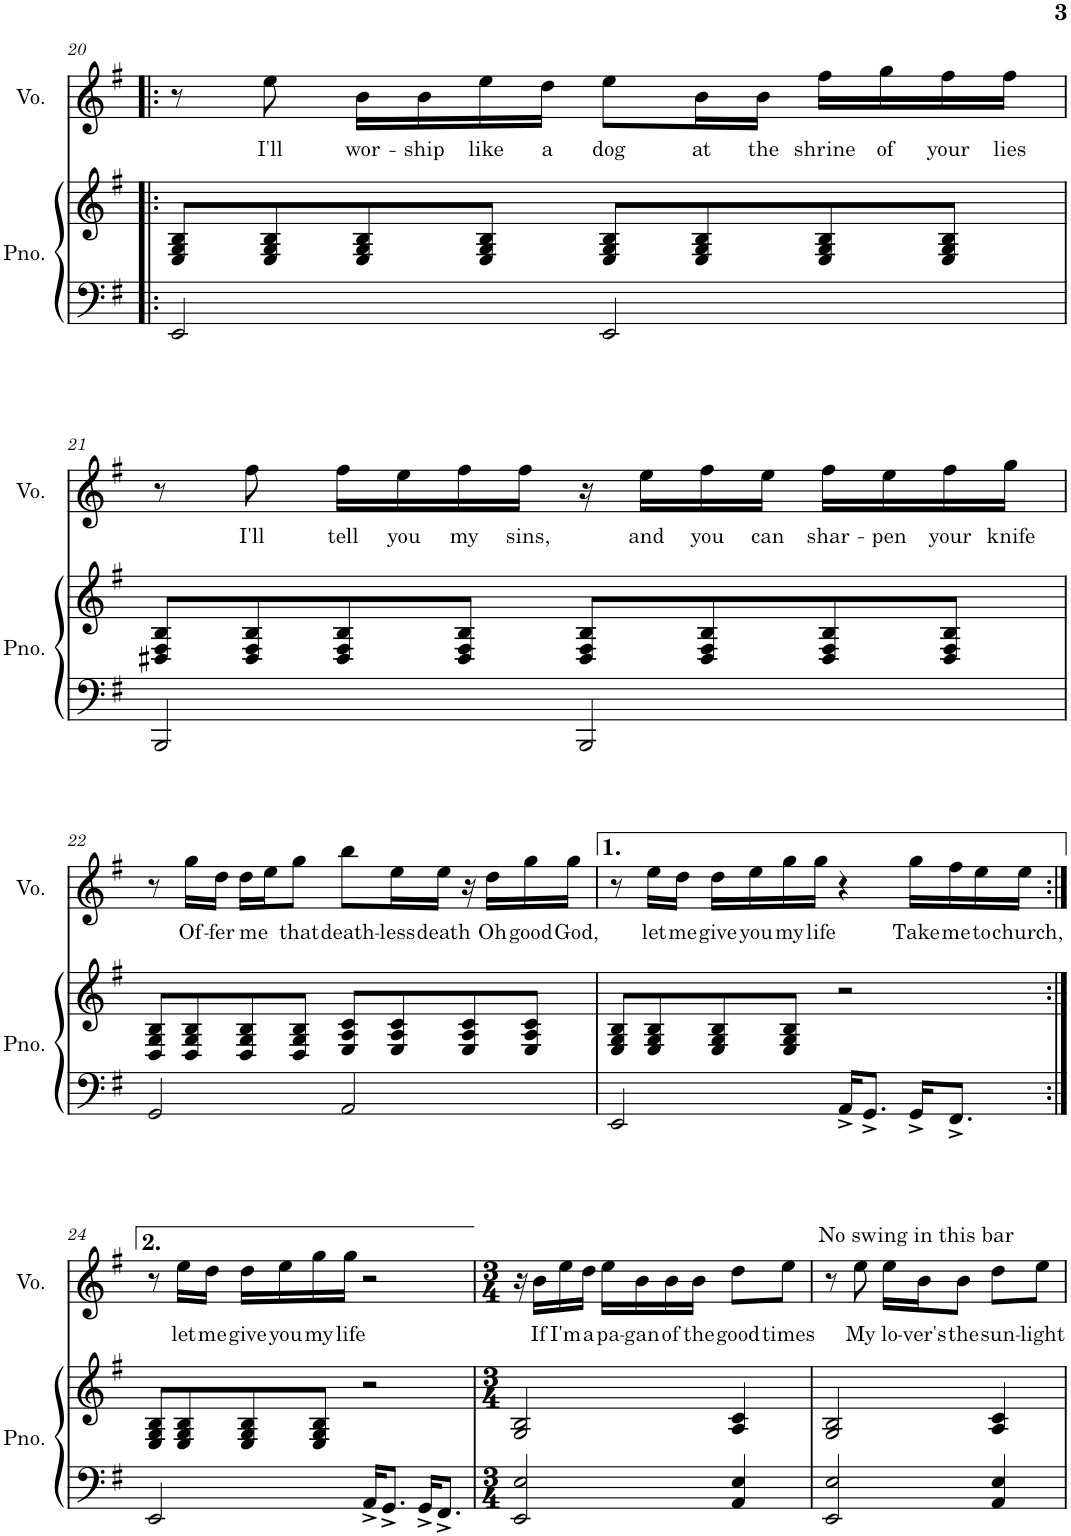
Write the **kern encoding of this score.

**kern	**kern	**kern	**text
*part2	*part2	*part1	*part1
*staff3	*staff2	*staff1	*staff1
*I"Piano	*	*I"Voice	*
*I'Pno.	*	*I'Vo.	*
!!LO:PB:g=z
*clefF4	*clefG2	*clefG2	*
*k[f#]	*k[f#]	*k[f#]	*
*M4/4	*M4/4	*M4/4	*
=20!|:	=20!|:	=20!|:	=20!|:
2EE/	8E/ 8G/ 8B/L	8r	.
!	!	!	!LO:LY:b
.	8E/ 8G/ 8B/	8ee\	I'll
!	!	!	!LO:LY:b
.	8E/ 8G/ 8B/	16b\LL	wor-
!	!	!	!LO:LY:b
.	.	16b\	-ship
!	!	!	!LO:LY:b
.	8E/ 8G/ 8B/J	16ee\	like
!	!	!	!LO:LY:b
.	.	16dd\JJ	a
!	!	!	!LO:LY:b
2EE/	8E/ 8G/ 8B/L	8ee\L	dog
!	!	!	!LO:LY:b
.	8E/ 8G/ 8B/	16b\L	at
!	!	!	!LO:LY:b
.	.	16b\JJ	the
!	!	!	!LO:LY:b
.	8E/ 8G/ 8B/	16ff#\LL	shrine
!	!	!	!LO:LY:b
.	.	16gg\	of
!	!	!	!LO:LY:b
.	8E/ 8G/ 8B/J	16ff#\	your
!	!	!	!LO:LY:b
.	.	16ff#\JJ	lies
!!LO:LB:g=z
=21	=21	=21	=21
2BBB/	8D#X/ 8F#/ 8B/L	8r	.
!	!	!	!LO:LY:b
.	8D#/ 8F#/ 8B/	8ff#\	I'll
!	!	!	!LO:LY:b
.	8D#/ 8F#/ 8B/	16ff#\LL	tell
!	!	!	!LO:LY:b
.	.	16ee\	you
!	!	!	!LO:LY:b
.	8D#/ 8F#/ 8B/J	16ff#\	my
!	!	!	!LO:LY:b
.	.	16ff#\JJ	sins,
2BBB/	8D#/ 8F#/ 8B/L	16r	.
!	!	!	!LO:LY:b
.	.	16ee\LL	and
!	!	!	!LO:LY:b
.	8D#/ 8F#/ 8B/	16ff#\	you
!	!	!	!LO:LY:b
.	.	16ee\JJ	can
!	!	!	!LO:LY:b
.	8D#/ 8F#/ 8B/	16ff#\LL	shar-
!	!	!	!LO:LY:b
.	.	16ee\	-pen
!	!	!	!LO:LY:b
.	8D#/ 8F#/ 8B/J	16ff#\	your
!	!	!	!LO:LY:b
.	.	16gg\JJ	knife
!!LO:LB:g=z
=22	=22	=22	=22
2GG/	8D/ 8G/ 8B/L	8r	.
!	!	!	!LO:LY:b
.	8D/ 8G/ 8B/	16gg\LL	Of-
!	!	!	!LO:LY:b
.	.	16dd\JJ	-fer
!	!	!	!LO:LY:b
.	8D/ 8G/ 8B/	16dd\LL	me
.	.	16ee\J	.
!	!	!	!LO:LY:b
.	8D/ 8G/ 8B/J	8gg\J	that
!	!	!	!LO:LY:b
2AA/	8E/ 8A/ 8c/L	8bb\L	death-
!	!	!	!LO:LY:b
.	8E/ 8A/ 8c/	16ee\L	-less
!	!	!	!LO:LY:b
.	.	16ee\JJ	death
.	8E/ 8A/ 8c/	16r	.
!	!	!	!LO:LY:b
.	.	16dd\LL	Oh
!	!	!	!LO:LY:b
.	8E/ 8A/ 8c/J	16gg\	good
!	!	!	!LO:LY:b
.	.	16gg\JJ	God,
=23	=23	=23	=23
2EE/	8E/ 8G/ 8B/L	8r	.
!	!	!	!LO:LY:b
.	8E/ 8G/ 8B/	16ee\LL	let
!	!	!	!LO:LY:b
.	.	16dd\JJ	me
!	!	!	!LO:LY:b
.	8E/ 8G/ 8B/	16dd\LL	give
!	!	!	!LO:LY:b
.	.	16ee\	you
!	!	!	!LO:LY:b
.	8E/ 8G/ 8B/J	16gg\	my
!	!	!	!LO:LY:b
.	.	16gg\JJ	life
16AA^/KL	2r	4r	.
8.GG^/J	.	.	.
!	!	!	!LO:LY:b
16GG^/KL	.	16gg\LL	Take
!	!	!	!LO:LY:b
8.FF#^/J	.	16ff#\	me
!	!	!	!LO:LY:b
.	.	16ee\	to
!	!	!	!LO:LY:b
.	.	16ee\JJ	church,
!!LO:LB:g=z
=24:|!	=24:|!	=24:|!	=24:|!
2EE/	8E/ 8G/ 8B/L	8r	.
!	!	!	!LO:LY:b
.	8E/ 8G/ 8B/	16ee\LL	let
!	!	!	!LO:LY:b
.	.	16dd\JJ	me
!	!	!	!LO:LY:b
.	8E/ 8G/ 8B/	16dd\LL	give
!	!	!	!LO:LY:b
.	.	16ee\	you
!	!	!	!LO:LY:b
.	8E/ 8G/ 8B/J	16gg\	my
!	!	!	!LO:LY:b
.	.	16gg\JJ	life
16AA^/KL	2r	2r	.
8.GG^/J	.	.	.
16GG^/KL	.	.	.
8.FF#^/J	.	.	.
=25	=25	=25	=25
*M3/4	*M3/4	*M3/4	*
2EE/ 2E/	2G/ 2B/	16r	.
!	!	!	!LO:LY:b
.	.	16b\LL	If
!	!	!	!LO:LY:b
.	.	16ee\	I'm
!	!	!	!LO:LY:b
.	.	16dd\JJ	a
!	!	!	!LO:LY:b
.	.	16ee\LL	pa-
!	!	!	!LO:LY:b
.	.	16b\	-gan
!	!	!	!LO:LY:b
.	.	16b\	of
!	!	!	!LO:LY:b
.	.	16b\JJ	the
!	!	!	!LO:LY:b
4AA/ 4E/	4A/ 4c/	8dd\L	good
!	!	!	!LO:LY:b
.	.	8ee\J	times
=26	=26	=26	=26
!	!	!LO:TX:a:t=No swing in this bar	!
2EE/ 2E/	2G/ 2B/	8r	.
!	!	!	!LO:LY:b
.	.	8ee\	My
!	!	!	!LO:LY:b
.	.	16ee\LL	lo-
!	!	!	!LO:LY:b
.	.	16b\J	-ver's
!	!	!	!LO:LY:b
.	.	8b\J	the
!	!	!	!LO:LY:b
4AA/ 4E/	4A/ 4c/	8dd\L	sun-
!	!	!	!LO:LY:b
.	.	8ee\J	-light
=	=	=	=
*-	*-	*-	*-
